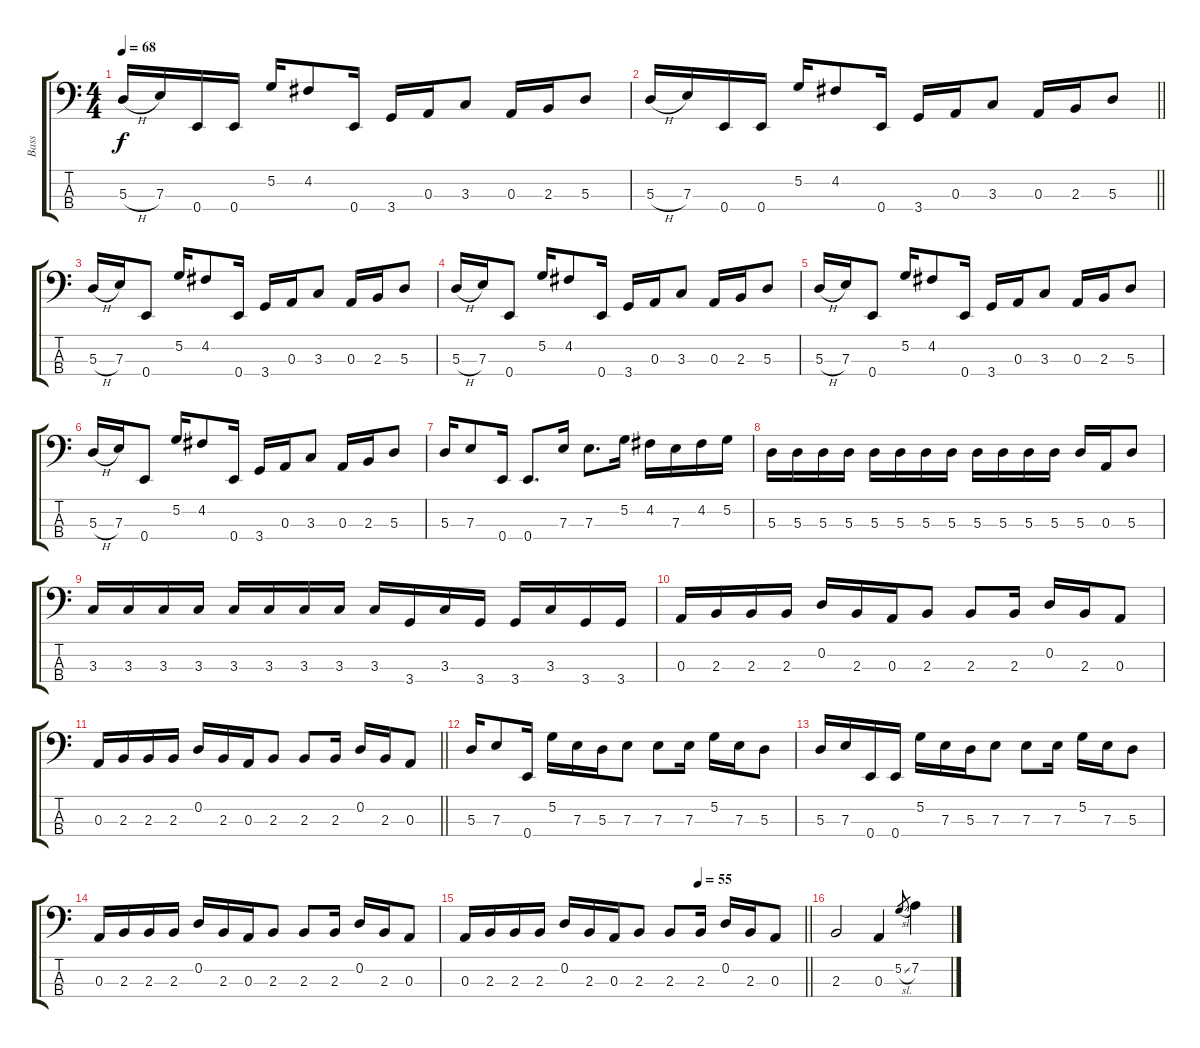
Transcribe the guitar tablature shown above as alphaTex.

\track ("Bass" "Bass") {instrument slapbass2}
\staff {score tabs}
\tuning (G2 D2 A1 E1) {hide}
\ts (4 4)
\tempo 68
\clef f4
\ks c
5.3{h}.16{dy f} 7.3.16 0.4.16 0.4.16 5.2.16 4.2.8 0.4.16 3.4.16 0.3.16 3.3.8 0.3.16 2.3.16 5.3.8 |
\barLineRight lightlight
5.3{h}.16 7.3.16 0.4.16 0.4.16 5.2.16 4.2.8 0.4.16 3.4.16 0.3.16 3.3.8 0.3.16 2.3.16 5.3.8 |
5.3{h}.16 7.3.16 0.4.8 5.2.16 4.2.8 0.4.16 3.4.16 0.3.16 3.3.8 0.3.16 2.3.16 5.3.8 |
5.3{h}.16 7.3.16 0.4.8 5.2.16 4.2.8 0.4.16 3.4.16 0.3.16 3.3.8 0.3.16 2.3.16 5.3.8 |
5.3{h}.16 7.3.16 0.4.8 5.2.16 4.2.8 0.4.16 3.4.16 0.3.16 3.3.8 0.3.16 2.3.16 5.3.8 |
5.3{h}.16 7.3.16 0.4.8 5.2.16 4.2.8 0.4.16 3.4.16 0.3.16 3.3.8 0.3.16 2.3.16 5.3.8 |
5.3.16 7.3.8 0.4.16 0.4.8{d} 7.3.16 7.3.8{d} 5.2.16 4.2.16 7.3.16 4.2.16 5.2.16 |
5.3.16 5.3.16 5.3.16 5.3.16 5.3.16 5.3.16 5.3.16 5.3.16 5.3.16 5.3.16 5.3.16 5.3.16 5.3.16 0.3.16 5.3.8 |
3.3.16 3.3.16 3.3.16 3.3.16 3.3.16 3.3.16 3.3.16 3.3.16 3.3.16 3.4.16 3.3.16 3.4.16 3.4.16 3.3.16 3.4.16 3.4.16 |
0.3.16 2.3.16 2.3.16 2.3.16 0.2.16 2.3.16 0.3.16 2.3.8 2.3.8 2.3.16 0.2.16 2.3.16 0.3.8 |
\barLineRight lightlight
0.3.16 2.3.16 2.3.16 2.3.16 0.2.16 2.3.16 0.3.16 2.3.8 2.3.8 2.3.16 0.2.16 2.3.16 0.3.8 |
5.3.16 7.3.8 0.4.16 5.2.16 7.3.16 5.3.16 7.3.8 7.3.8 7.3.16 5.2.16 7.3.16 5.3.8 |
5.3.16 7.3.16 0.4.16 0.4.16 5.2.16 7.3.16 5.3.16 7.3.8 7.3.8 7.3.16 5.2.16 7.3.16 5.3.8 |
0.3.16 2.3.16 2.3.16 2.3.16 0.2.16 2.3.16 0.3.16 2.3.8 2.3.8 2.3.16 0.2.16 2.3.16 0.3.8 |
\tempo (55 0.6875)
\barLineRight lightlight
0.3.16 2.3.16 2.3.16 2.3.16 0.2.16 2.3.16 0.3.16 2.3.8 2.3.8 2.3.16 0.2.16 2.3.16 0.3.8 |
2.3.2 0.3.4 5.2{sl}.8{gr} 7.2.4
